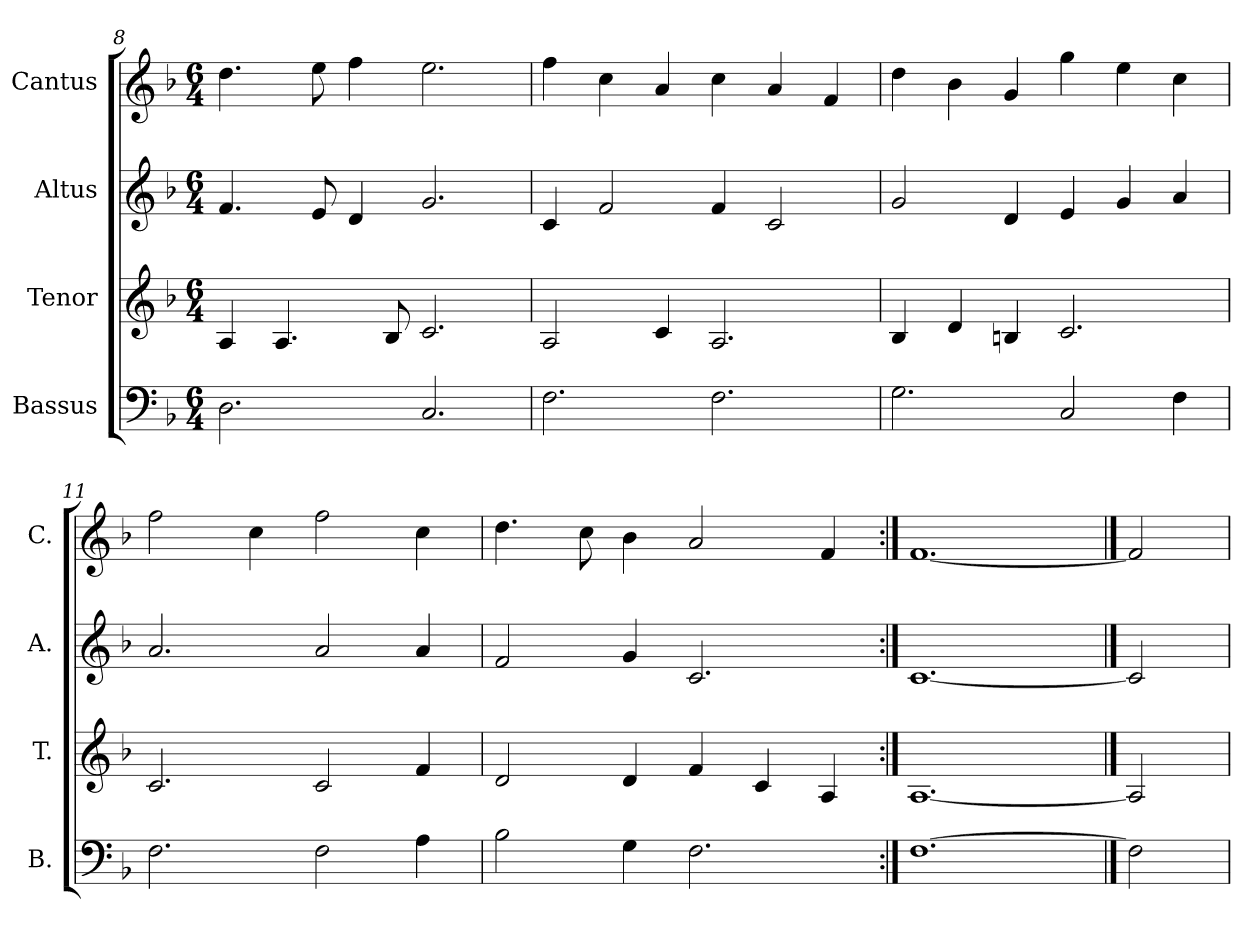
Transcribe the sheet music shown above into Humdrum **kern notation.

**kern	**kern	**kern	**kern
*part4	*part3	*part2	*part1
*staff4	*staff3	*staff2	*staff1
*I"Bassus	*I"Tenor	*I"Altus	*I"Cantus
*I'B.	*I'T.	*I'A.	*I'C.
*clefF4	*clefG2	*clefG2	*clefG2
*k[b-]	*k[b-]	*k[b-]	*k[b-]
*F:	*F:	*F:	*F:
*M6/4	*M6/4	*M6/4	*M6/4
=8	=8	=8	=8
2.D\	4A/	4.f/	4.dd\
.	4.A/	.	.
.	.	8e/	8ee\
.	.	4d/	4ff\
.	8B-/	.	.
2.C/	2.c/	2.g/	2.ee\
=9	=9	=9	=9
2.F\	2A/	4c/	4ff\
.	.	2f/	4cc\
.	4c/	.	4a/
2.F\	2.A/	4f/	4cc\
.	.	2c/	4a/
.	.	.	4f/
=10	=10	=10	=10
2.G\	4B-/	2g/	4dd\
.	4d/	.	4b-\
.	4Bn/	4d/	4g/
2C/	2.c/	4e/	4gg\
.	.	4g/	4ee\
4F\	.	4a/	4cc\
=11	=11	=11	=11
2.F\	2.c/	2.a/	2ff\
.	.	.	4cc\
2F\	2c/	2a/	2ff\
4A\	4f/	4a/	4cc\
=12	=12	=12	=12
2B-\	2d/	2f/	4.dd\
.	.	.	8cc\
4G\	4d/	4g/	4b-\
2.F\	4f/	2.c/	2a/
.	4c/	.	.
.	4A/	.	4f/
=13:|!	=13:|!	=13:|!	=13:|!
[1.F	[1.A	[1.c	[1.f
==14	==14	==14	==14
2F]	2A]	2c]	2f]
=	=	=	=
*-	*-	*-	*-
